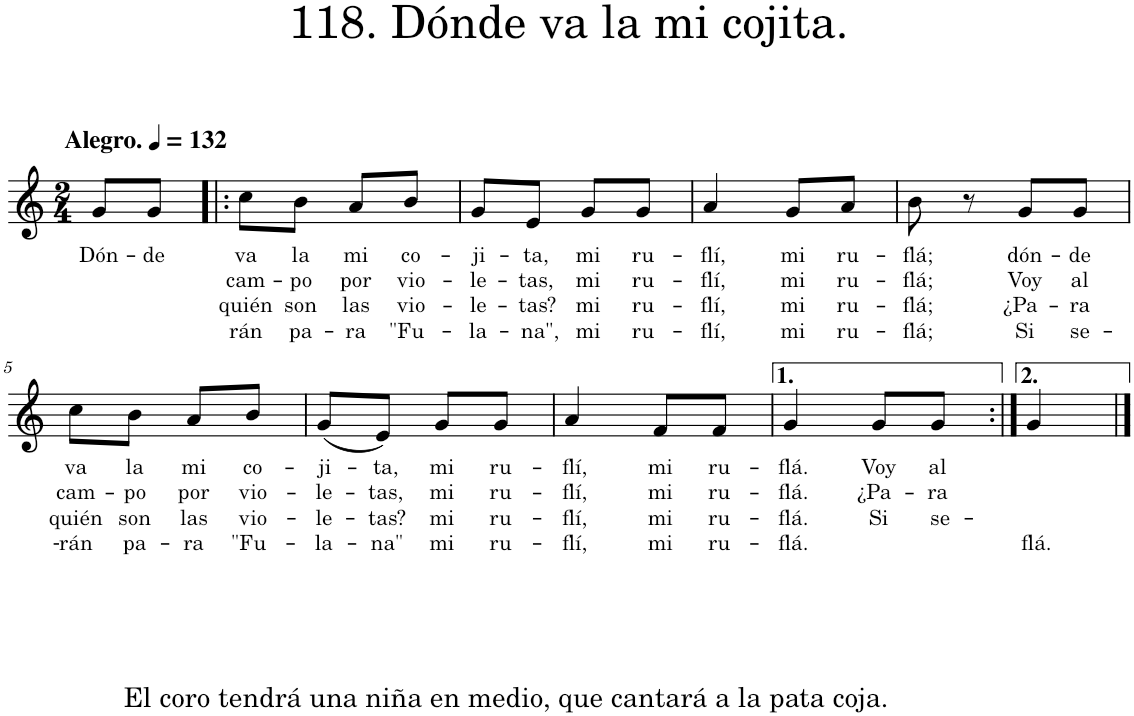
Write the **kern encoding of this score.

**kern	**text	**text	**text	**text
*part1	*part1	*part1	*part1	*part1
*staff1	*staff1	*staff1	*staff1	*staff1
*I"Piano	*	*	*	*
*I'Pno.	*	*	*	*
*clefG2	*	*	*	*
*k[]	*	*	*	*
*M2/4	*	*	*	*
*MM132	*	*	*	*
=	=	=	=	=
!LO:TX:a:B:t=Alegro.	!	!	!	!
!	!LO:LY:b	!	!	!
8g/L	Dón-	.	.	.
!	!LO:LY:b	!	!	!
8g/J	-de	.	.	.
=1!|:	=1!|:	=1!|:	=1!|:	=1!|:
!	!LO:LY:b	!LO:LY:b	!LO:LY:b	!LO:LY:b
8cc\L	va	cam-	quién	rán
!	!LO:LY:b	!LO:LY:b	!LO:LY:b	!LO:LY:b
8b\J	la	-po	son	pa-
!	!LO:LY:b	!LO:LY:b	!LO:LY:b	!LO:LY:b
8a/L	mi	por	las	-ra
!	!LO:LY:b	!LO:LY:b	!LO:LY:b	!LO:LY:b
8b/J	co-	vio-	vio-	"Fu-
=2	=2	=2	=2	=2
!	!LO:LY:b	!LO:LY:b	!LO:LY:b	!LO:LY:b
8g/L	-ji-	le-	-le-	-la-
!	!LO:LY:b	!LO:LY:b	!LO:LY:b	!LO:LY:b
8e/J	-ta,	-tas,	-tas?	-na",
!	!LO:LY:b	!LO:LY:b	!LO:LY:b	!LO:LY:b
8g/L	mi	mi	mi	mi
!	!LO:LY:b	!LO:LY:b	!LO:LY:b	!LO:LY:b
8g/J	ru-	ru-	ru-	ru-
=3	=3	=3	=3	=3
!	!LO:LY:b	!LO:LY:b	!LO:LY:b	!LO:LY:b
4a/	-flí,	-flí,	-flí,	-flí,
!	!LO:LY:b	!LO:LY:b	!LO:LY:b	!LO:LY:b
8g/L	mi	mi	mi	mi
!	!LO:LY:b	!LO:LY:b	!LO:LY:b	!LO:LY:b
8a/J	ru-	ru-	ru-	ru-
=4	=4	=4	=4	=4
!	!LO:LY:b	!LO:LY:b	!LO:LY:b	!LO:LY:b
8b\	-flá;	-flá;	-flá;	-flá;
8r	.	.	.	.
!	!LO:LY:b	!LO:LY:b	!LO:LY:b	!LO:LY:b
8g/L	dón-	Voy	¿Pa-	Si
!	!LO:LY:b	!LO:LY:b	!LO:LY:b	!LO:LY:b
8g/J	-de	al	-ra	se-
!!LO:LB:g=z
=5	=5	=5	=5	=5
!	!LO:LY:b	!LO:LY:b	!LO:LY:b	!LO:LY:b
8cc\L	va	cam-	quién	-rán
!LO:TX:b:t=El coro tendrá una niña en medio, que cantará a la pata coja.	!	!	!	!
!	!LO:LY:b	!LO:LY:b	!LO:LY:b	!LO:LY:b
8b\J	la	-po	son	pa-
!	!LO:LY:b	!LO:LY:b	!LO:LY:b	!LO:LY:b
8a/L	mi	por	las	-ra
!	!LO:LY:b	!LO:LY:b	!LO:LY:b	!LO:LY:b
8b/J	co-	vio-	vio-	"Fu-
=6	=6	=6	=6	=6
!	!LO:LY:b	!LO:LY:b	!LO:LY:b	!LO:LY:b
(8g/L	-ji-	le-	-le-	-la-
!	!LO:LY:b	!LO:LY:b	!LO:LY:b	!LO:LY:b
8e/J)	-ta,	-tas,	-tas?	-na"
!	!LO:LY:b	!LO:LY:b	!LO:LY:b	!LO:LY:b
8g/L	mi	mi	mi	mi
!	!LO:LY:b	!LO:LY:b	!LO:LY:b	!LO:LY:b
8g/J	ru-	ru-	ru-	ru-
=7	=7	=7	=7	=7
!	!LO:LY:b	!LO:LY:b	!LO:LY:b	!LO:LY:b
4a/	-flí,	-flí,	-flí,	-flí,
!	!LO:LY:b	!LO:LY:b	!LO:LY:b	!LO:LY:b
8f/L	mi	mi	mi	mi
!	!LO:LY:b	!LO:LY:b	!LO:LY:b	!LO:LY:b
8f/J	ru-	ru-	ru-	ru-
=8	=8	=8	=8	=8
!	!LO:LY:b	!LO:LY:b	!LO:LY:b	!LO:LY:b
4g/	-flá.	-flá.	-flá.	-flá.
!	!LO:LY:b	!LO:LY:b	!LO:LY:b	!
8g/L	Voy	¿Pa-	Si	.
!	!LO:LY:b	!LO:LY:b	!LO:LY:b	!
8g/J	al	-ra	se-	.
=9:|!	=9:|!	=9:|!	=9:|!	=9:|!
!	!	!	!	!LO:LY:b
4g/	.	.	.	-flá.
==	==	==	==	==
*-	*-	*-	*-	*-
